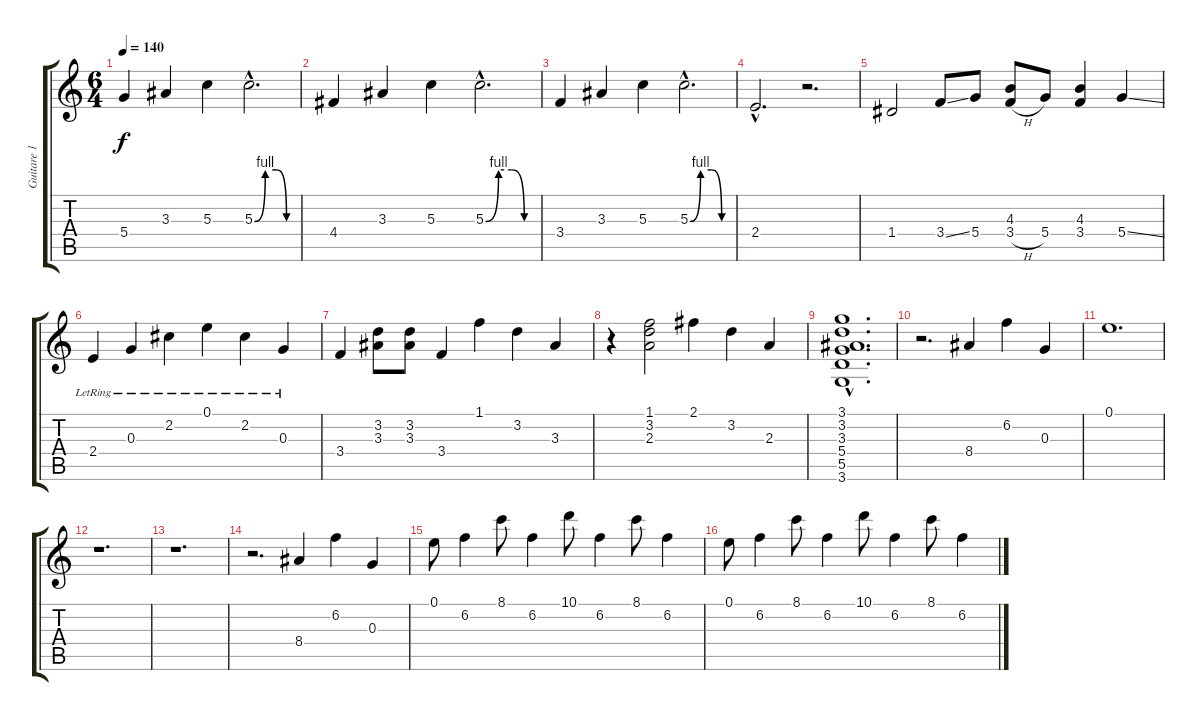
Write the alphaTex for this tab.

\track ("Guitare 1" "Guitare 1") {instrument electricguitarclean}
\staff {score tabs}
\tuning (E4 B3 G3 D3 A2 E2) {hide}
\ts (6 4)
\tempo 140
\clef g2
\ks c
5.4.4{dy f} 3.3.4 5.3.4 5.3{be (custom 0 0 15 4 30 4 45 0 60 0) hac}.2{d} |
4.4.4 3.3.4 5.3.4 5.3{be (custom 0 0 15 4 30 4 45 0 60 0) hac}.2{d} |
3.4.4 3.3.4 5.3.4 5.3{be (custom 0 0 15 4 30 4 45 0 60 0) hac}.2{d} |
2.4{hac}.2{d} r.2{d} |
1.4.2 3.4{ss}.8 5.4.8 (4.3 3.4{h}).8 5.4.8 (4.3 3.4).4 5.4{ss}.4 |
2.4{lr}.4 0.3{lr}.4 2.2{lr}.4 0.1{lr}.4 2.2{lr}.4 0.3{lr}.4 |
3.4.4 (3.2 3.3).8 (3.2 3.3).8 3.4.4 1.1.4 3.2.4 3.3.4 |
r.4 (1.1 3.2 2.3).2 2.1.4 3.2.4 2.3.4 |
(3.1{hac} 3.2{hac} 3.3{hac} 5.4{hac} 5.5{hac} 3.6).1{d} |
r.2{d} 8.4.4 6.2.4 0.3.4 |
0.1.1{d} |
r.1{d} |
r.1{d} |
r.2{d} 8.4.4 6.2.4 0.3.4 |
0.1.8 6.2.4 8.1.8 6.2.4 10.1.8 6.2.4 8.1.8 6.2.4 |
0.1.8 6.2.4 8.1.8 6.2.4 10.1.8 6.2.4 8.1.8 6.2.4
